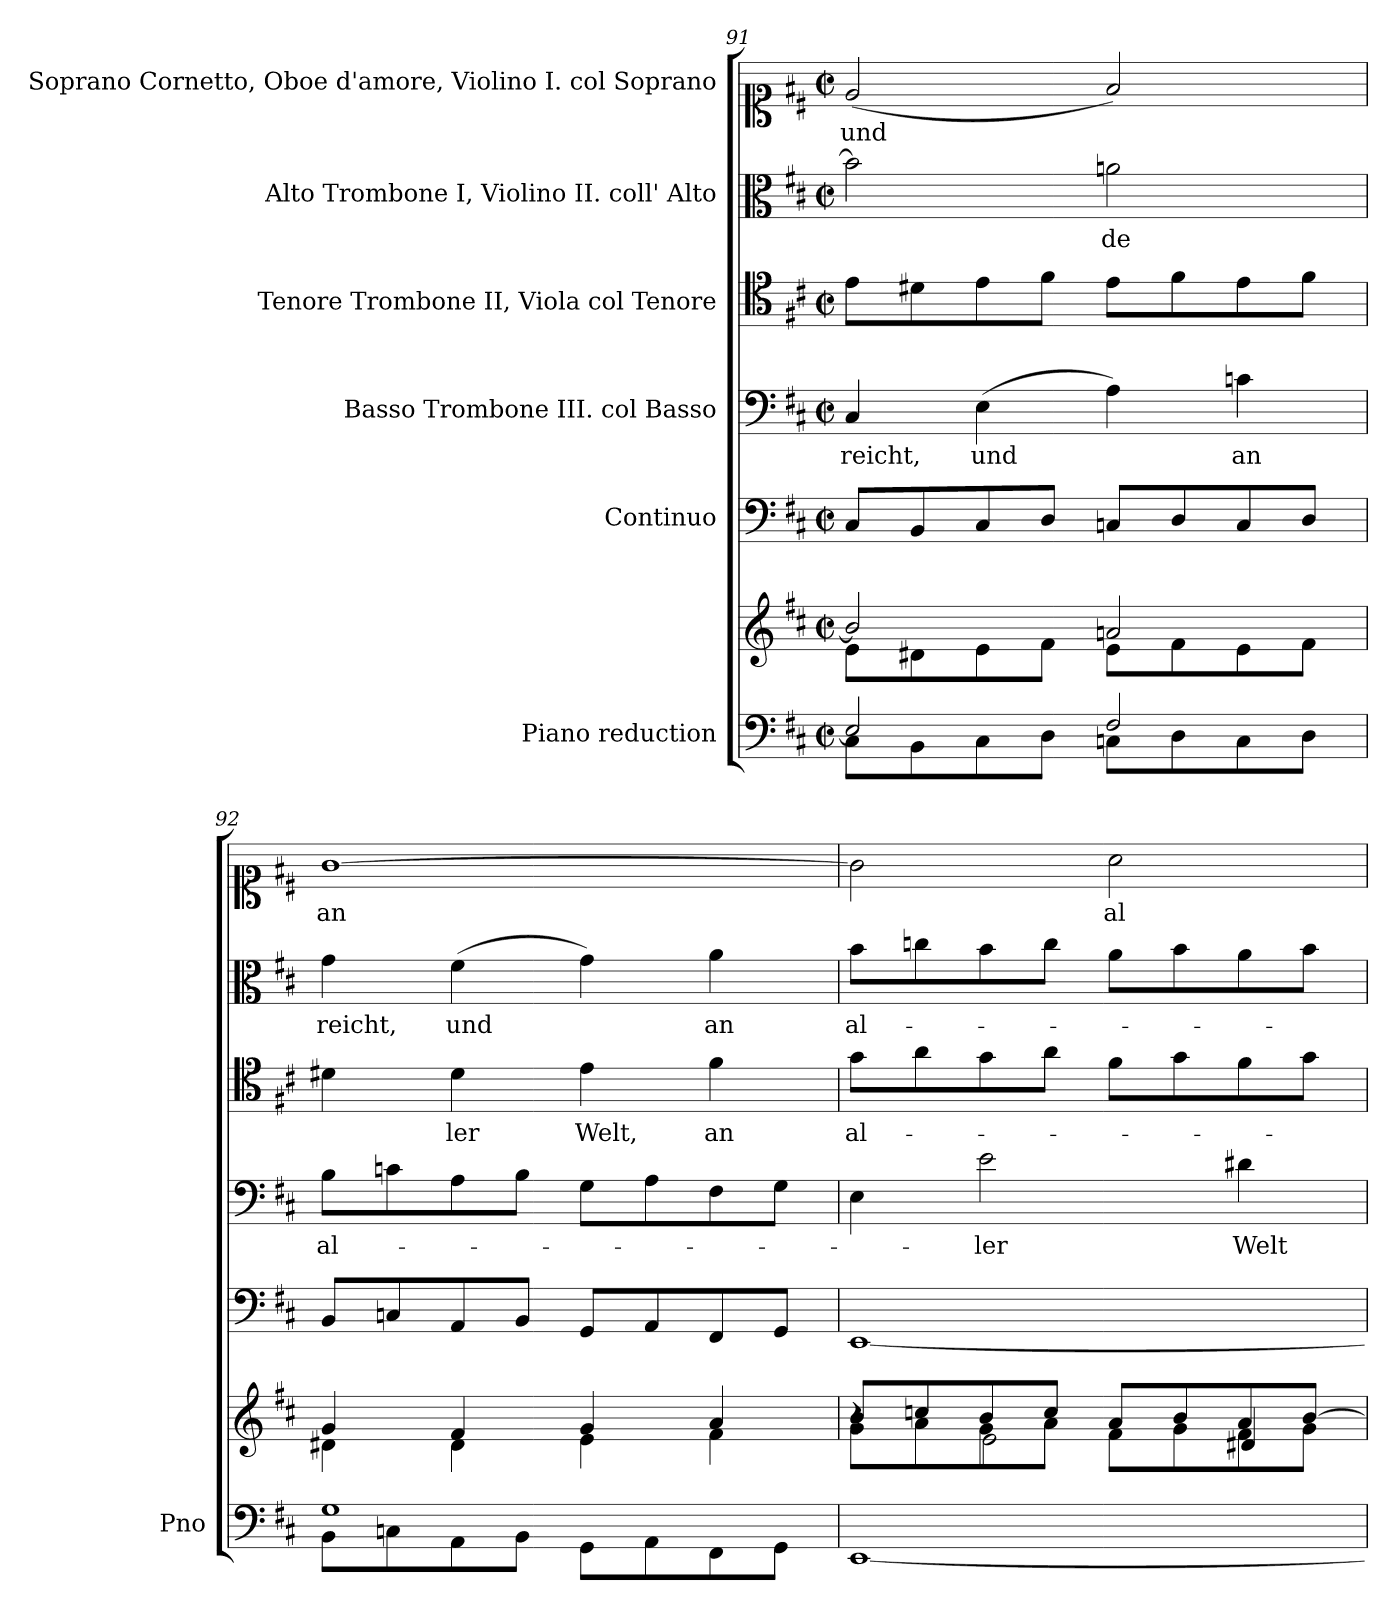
**kern	**kern	**kern	**kern	**text	**kern	**text	**kern	**text	**kern	**text
*part6	*part6	*part5	*part4	*part4	*part3	*part3	*part2	*part2	*part1	*part1
*staff7	*staff6	*staff5	*staff4	*staff4	*staff3	*staff3	*staff2	*staff2	*staff1	*staff1
*I"Piano reduction	*	*I"Continuo	*I"Basso  Trombone III. col Basso	*	*I"Tenore Trombone II, Viola col Tenore	*	*I"Alto Trombone I, Violino II.  coll' Alto	*	*I"Soprano Cornetto, Oboe d'amore, Violino I. col Soprano	*
*I'Pno	*	*	*	*	*	*	*	*	*	*
!!LO:LB:g=z
*clefF4	*clefG2	*clefF4	*clefF4	*	*clefC4	*	*clefC3	*	*clefC1	*
*k[f#c#]	*k[f#c#]	*k[f#c#]	*k[f#c#]	*	*k[f#c#]	*	*k[f#c#]	*	*k[f#c#]	*
*M2/2	*M2/2	*M2/2	*M2/2	*	*M2/2	*	*M2/2	*	*M2/2	*
*met(c|)	*met(c|)	*met(c|)	*met(c|)	*	*met(c|)	*	*met(c|)	*	*met(c|)	*
=91	=91	=91	=91	=91	=91	=91	=91	=91	=91	=91
*^	*^	*	*	*	*	*	*	*	*	*
!	!	!	!	!	!	!LO:LY:b	!	!	!	!	!	!LO:LY:b
2E/]	8C#\L	2b/]	8e\L	8C#/L	4C#/	reicht,	8e\L	.	2b\]	.	(2e/	und
.	8BB\	.	8d#X\	8BB/	.	.	8d#X\	.	.	.	.	.
!	!	!	!	!	!	!LO:LY:b	!	!	!	!	!	!
.	8C#\	.	8e\	8C#/	(4E\	und	8e\	.	.	.	.	.
.	8D\J	.	8f#\J	8D/J	.	.	8f#\J	.	.	.	.	.
!	!	!	!	!	!	!	!	!	!	!LO:LY:b	!	!
2F#/	8Cn\L	2an/	8e\L	8Cn/L	4A\)	.	8e\L	.	2an\	-de	2f#/)	.
.	8D\	.	8f#\	8D/	.	.	8f#\	.	.	.	.	.
!	!	!	!	!	!	!LO:LY:b	!	!	!	!	!	!
.	8C\	.	8e\	8C/	4cn\	an	8e\	.	.	.	.	.
.	8D\J	.	8f#\J	8D/J	.	.	8f#\J	.	.	.	.	.
=92	=92	=92	=92	=92	=92	=92	=92	=92	=92	=92	=92	=92
!	!	!	!	!	!	!LO:LY:b	!	!	!	!LO:LY:b	!	!LO:LY:b
1G	8BB\L	4g/	4d#X\	8BB/L	8B\L	al-	4d#X\	.	4g\	reicht,	[1g	an
.	8Cn\	.	.	8Cn/	8cn\	.	.	.	.	.	.	.
!	!	!	!	!	!	!	!	!LO:LY:b	!	!LO:LY:b	!	!
.	8AA\	4f#/	4d#\	8AA/	8A\	.	4d#\	-ler	(4f#\	und	.	.
.	8BB\J	.	.	8BB/J	8B\J	.	.	.	.	.	.	.
!	!	!	!	!	!	!	!	!LO:LY:b	!	!	!	!
.	8GG\L	4g/	4e\	8GG/L	8G\L	.	4e\	Welt,	4g\)	.	.	.
.	8AA\	.	.	8AA/	8A\	.	.	.	.	.	.	.
!	!	!	!	!	!	!	!	!LO:LY:b	!	!LO:LY:b	!	!
.	8FF#\	4a/	4f#\	8FF#/	8F#\	.	4f#\	an	4a\	an	.	.
.	8GG\J	.	.	8GG/J	8G\J	.	.	.	.	.	.	.
=93	=93	=93	=93	=93	=93	=93	=93	=93	=93	=93	=93	=93
*	*	*	*^	*	*	*	*	*	*	*	*	*
!	!	!	!	!	!	!	!	!	!LO:LY:b	!	!LO:LY:b	!	!
*v	*v	*	*	*	*	*	*	*	*	*	*	*	*
[1EE	8b/L	8g\L	4r	[1EE	4E\	.	8g\L	al-	8b\L	al-	2g\]	.
.	8ccni/	8a\	.	.	.	.	8a\	.	8ccn\	.	.	.
!	!	!	!	!	!	!LO:LY:b	!	!	!	!	!	!
.	8b/	8g\	2e\	.	2e\	-ler	8g\	.	8b\	.	.	.
.	8cc/J	8a\J	.	.	.	.	8a\J	.	8cc\J	.	.	.
!	!	!	!	!	!	!	!	!	!	!	!	!LO:LY:b
.	8a/L	8f#\L	.	.	.	.	8f#\L	.	8a\L	.	2a\	al-
.	8b/	8g\	.	.	.	.	8g\	.	8b\	.	.	.
!	!	!	!	!	!	!LO:LY:b	!	!	!	!	!	!
.	8a/	8f#\	4d#X/	.	4d#X\	Welt	8f#\	.	8a\	.	.	.
.	[8b/J	8g\J	.	.	.	.	8g\J	.	8b\J	.	.	.
*	*v	*v	*v	*	*	*	*	*	*	*	*	*
=	=	=	=	=	=	=	=	=	=	=
*-	*-	*-	*-	*-	*-	*-	*-	*-	*-	*-
